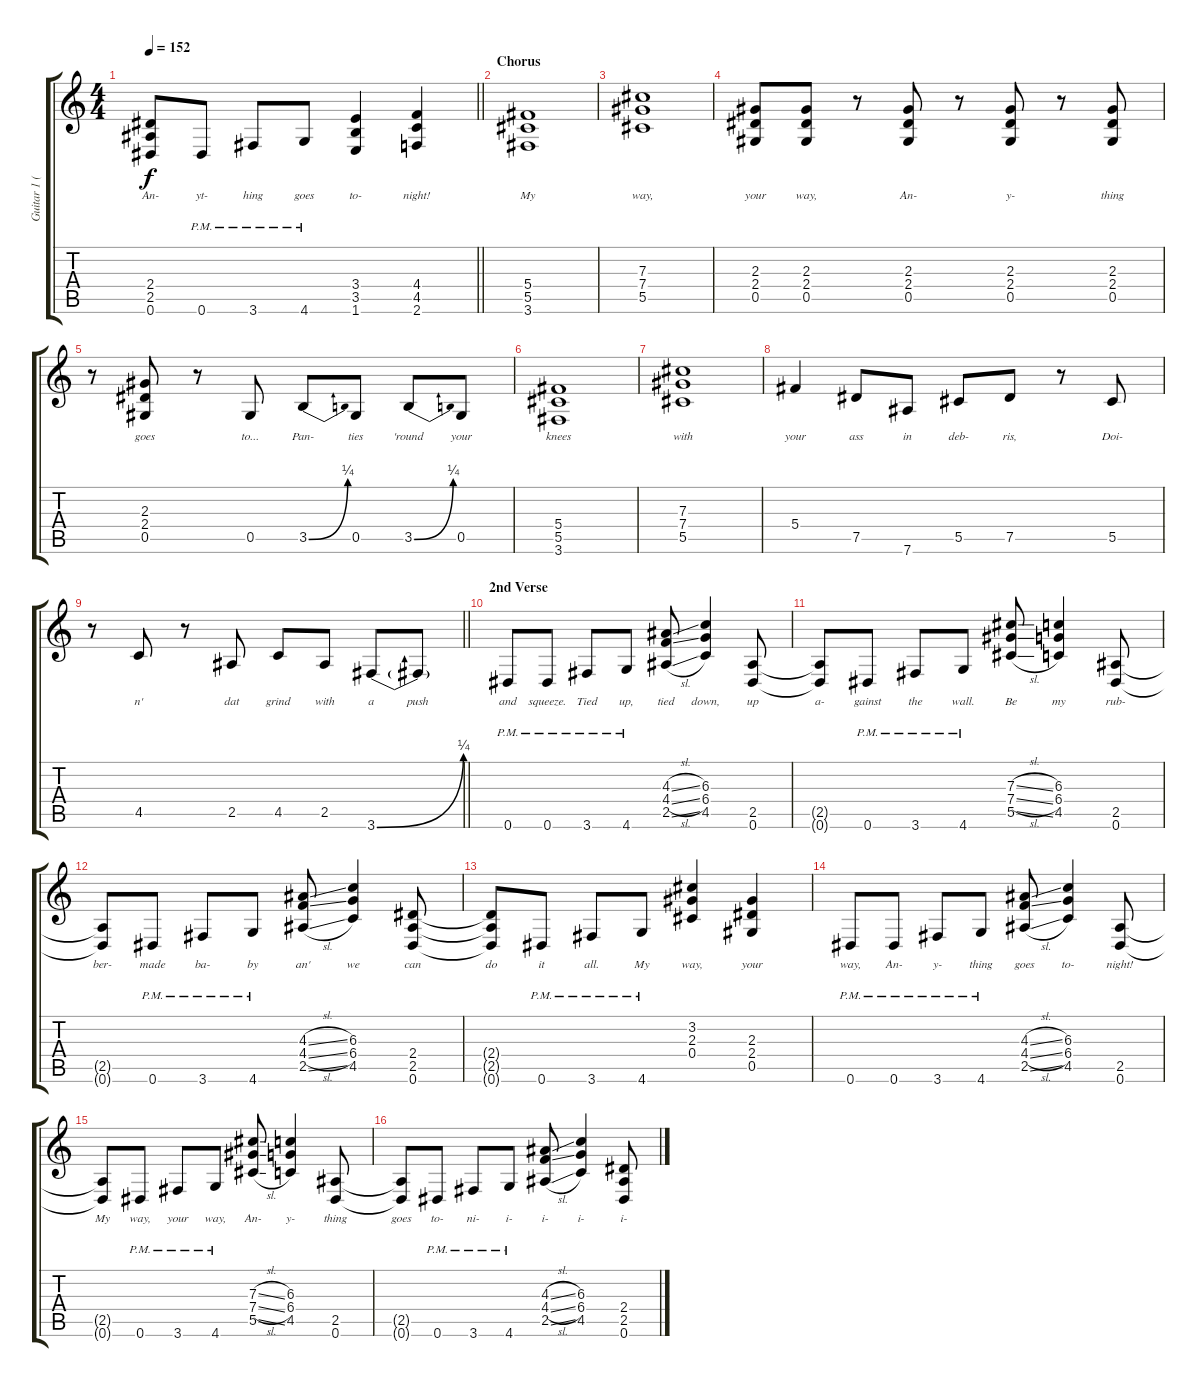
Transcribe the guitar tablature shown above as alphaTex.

\track ("Guitar 1 (Slash)" "Guitar 1 (") {instrument overdrivenguitar}
\staff {score tabs}
\tuning (Eb4 Bb3 Gb3 Db3 Ab2 Eb2) {hide}
\ts (4 4)
\tempo 152
\clef g2
\barLineRight lightlight
\ks c
(2.4{t} 2.5{t} 0.6{t}).8{lyrics (0 "An-") lyrics (1 "") lyrics (2 "") lyrics (3 "") lyrics (4 "") dy f} 0.6{pm}.8{lyrics (0 "yt-") lyrics (1 "") lyrics (2 "") lyrics (3 "") lyrics (4 "")} 3.6{pm}.8{lyrics (0 "hing") lyrics (1 "") lyrics (2 "") lyrics (3 "") lyrics (4 "")} 4.6{pm}.8{lyrics (0 "goes") lyrics (1 "") lyrics (2 "") lyrics (3 "") lyrics (4 "")} (3.4 3.5 1.6).4{lyrics (0 "to-") lyrics (1 "") lyrics (2 "") lyrics (3 "") lyrics (4 "")} (4.4 4.5 2.6).4{lyrics (0 "night!") lyrics (1 "") lyrics (2 "") lyrics (3 "") lyrics (4 "")} |
\section ("" "Chorus")
(5.4 5.5 3.6).1{lyrics (0 "My") lyrics (1 "") lyrics (2 "") lyrics (3 "") lyrics (4 "")} |
(7.3 7.4 5.5).1{lyrics (0 "way,") lyrics (1 "") lyrics (2 "") lyrics (3 "") lyrics (4 "")} |
(2.3 2.4 0.5).8{lyrics (0 "your") lyrics (1 "") lyrics (2 "") lyrics (3 "") lyrics (4 "")} (2.3 2.4 0.5).8{lyrics (0 "way,") lyrics (1 "") lyrics (2 "") lyrics (3 "") lyrics (4 "")} r.8 (2.3 2.4 0.5).8{lyrics (0 "An-") lyrics (1 "") lyrics (2 "") lyrics (3 "") lyrics (4 "")} r.8 (2.3 2.4 0.5).8{lyrics (0 "y-") lyrics (1 "") lyrics (2 "") lyrics (3 "") lyrics (4 "")} r.8 (2.3 2.4 0.5).8{lyrics (0 "thing") lyrics (1 "") lyrics (2 "") lyrics (3 "") lyrics (4 "")} |
r.8 (2.3 2.4 0.5).8{lyrics (0 "goes") lyrics (1 "") lyrics (2 "") lyrics (3 "") lyrics (4 "")} r.8 0.5.8{lyrics (0 "to...") lyrics (1 "") lyrics (2 "") lyrics (3 "") lyrics (4 "")} 3.5{be (bend 0 0 60 1)}.8{lyrics (0 "Pan-") lyrics (1 "") lyrics (2 "") lyrics (3 "") lyrics (4 "")} 0.5.8{lyrics (0 "ties") lyrics (1 "") lyrics (2 "") lyrics (3 "") lyrics (4 "")} 3.5{be (bend 0 0 60 1)}.8{lyrics (0 "'round") lyrics (1 "") lyrics (2 "") lyrics (3 "") lyrics (4 "")} 0.5.8{lyrics (0 "your") lyrics (1 "") lyrics (2 "") lyrics (3 "") lyrics (4 "")} |
(5.4 5.5 3.6).1{lyrics (0 "knees") lyrics (1 "") lyrics (2 "") lyrics (3 "") lyrics (4 "")} |
(7.3 7.4 5.5).1{lyrics (0 "with") lyrics (1 "") lyrics (2 "") lyrics (3 "") lyrics (4 "")} |
5.4.4{lyrics (0 "your") lyrics (1 "") lyrics (2 "") lyrics (3 "") lyrics (4 "")} 7.5.8{lyrics (0 "ass") lyrics (1 "") lyrics (2 "") lyrics (3 "") lyrics (4 "")} 7.6.8{lyrics (0 "in") lyrics (1 "") lyrics (2 "") lyrics (3 "") lyrics (4 "")} 5.5.8{lyrics (0 "deb-") lyrics (1 "") lyrics (2 "") lyrics (3 "") lyrics (4 "")} 7.5.8{lyrics (0 "ris,") lyrics (1 "") lyrics (2 "") lyrics (3 "") lyrics (4 "")} r.8 5.5.8{lyrics (0 "Doi-") lyrics (1 "") lyrics (2 "") lyrics (3 "") lyrics (4 "")} |
\barLineRight lightlight
r.8 4.5.8{lyrics (0 "n'") lyrics (1 "") lyrics (2 "") lyrics (3 "") lyrics (4 "")} r.8 2.5.8{lyrics (0 "dat") lyrics (1 "") lyrics (2 "") lyrics (3 "") lyrics (4 "")} 4.5.8{lyrics (0 "grind") lyrics (1 "") lyrics (2 "") lyrics (3 "") lyrics (4 "")} 2.5.8{lyrics (0 "with") lyrics (1 "") lyrics (2 "") lyrics (3 "") lyrics (4 "")} 3.6{be (bend 0 0 60 1)}.8{lyrics (0 "a") lyrics (1 "") lyrics (2 "") lyrics (3 "") lyrics (4 "")} 3.6{t}.8{lyrics (0 "push") lyrics (1 "") lyrics (2 "") lyrics (3 "") lyrics (4 "")} |
\section ("" "2nd Verse")
0.6{pm}.8{lyrics (0 "and") lyrics (1 "") lyrics (2 "") lyrics (3 "") lyrics (4 "")} 0.6{pm}.8{lyrics (0 "squeeze.") lyrics (1 "") lyrics (2 "") lyrics (3 "") lyrics (4 "")} 3.6{pm}.8{lyrics (0 "Tied") lyrics (1 "") lyrics (2 "") lyrics (3 "") lyrics (4 "")} 4.6{pm}.8{lyrics (0 "up,") lyrics (1 "") lyrics (2 "") lyrics (3 "") lyrics (4 "")} (4.3{sl} 4.4{sl} 2.5{sl}).8{lyrics (0 "tied") lyrics (1 "") lyrics (2 "") lyrics (3 "") lyrics (4 "")} (6.3 6.4 4.5).4{lyrics (0 "down,") lyrics (1 "") lyrics (2 "") lyrics (3 "") lyrics (4 "")} (2.5 0.6).8{lyrics (0 "up") lyrics (1 "") lyrics (2 "") lyrics (3 "") lyrics (4 "")} |
(2.5{t} 0.6{t}).8{lyrics (0 "a-") lyrics (1 "") lyrics (2 "") lyrics (3 "") lyrics (4 "")} 0.6{pm}.8{lyrics (0 "gainst") lyrics (1 "") lyrics (2 "") lyrics (3 "") lyrics (4 "")} 3.6{pm}.8{lyrics (0 "the") lyrics (1 "") lyrics (2 "") lyrics (3 "") lyrics (4 "")} 4.6{pm}.8{lyrics (0 "wall.") lyrics (1 "") lyrics (2 "") lyrics (3 "") lyrics (4 "")} (7.3{sl} 7.4{sl} 5.5{sl}).8{lyrics (0 "Be") lyrics (1 "") lyrics (2 "") lyrics (3 "") lyrics (4 "")} (6.3 6.4 4.5).4{lyrics (0 "my") lyrics (1 "") lyrics (2 "") lyrics (3 "") lyrics (4 "")} (2.5 0.6).8{lyrics (0 "rub-") lyrics (1 "") lyrics (2 "") lyrics (3 "") lyrics (4 "")} |
(2.5{t} 0.6{t}).8{lyrics (0 "ber-") lyrics (1 "") lyrics (2 "") lyrics (3 "") lyrics (4 "")} 0.6{pm}.8{lyrics (0 "made") lyrics (1 "") lyrics (2 "") lyrics (3 "") lyrics (4 "")} 3.6{pm}.8{lyrics (0 "ba-") lyrics (1 "") lyrics (2 "") lyrics (3 "") lyrics (4 "")} 4.6{pm}.8{lyrics (0 "by") lyrics (1 "") lyrics (2 "") lyrics (3 "") lyrics (4 "")} (4.3{sl} 4.4{sl} 2.5{sl}).8{lyrics (0 "an'") lyrics (1 "") lyrics (2 "") lyrics (3 "") lyrics (4 "")} (6.3 6.4 4.5).4{lyrics (0 "we") lyrics (1 "") lyrics (2 "") lyrics (3 "") lyrics (4 "")} (2.4 2.5 0.6).8{lyrics (0 "can") lyrics (1 "") lyrics (2 "") lyrics (3 "") lyrics (4 "")} |
(2.4{t} 2.5{t} 0.6{t}).8{lyrics (0 "do") lyrics (1 "") lyrics (2 "") lyrics (3 "") lyrics (4 "")} 0.6{pm}.8{lyrics (0 "it") lyrics (1 "") lyrics (2 "") lyrics (3 "") lyrics (4 "")} 3.6{pm}.8{lyrics (0 "all.") lyrics (1 "") lyrics (2 "") lyrics (3 "") lyrics (4 "")} 4.6{pm}.8{lyrics (0 "My") lyrics (1 "") lyrics (2 "") lyrics (3 "") lyrics (4 "")} (3.2 2.3 0.4).4{lyrics (0 "way,") lyrics (1 "") lyrics (2 "") lyrics (3 "") lyrics (4 "")} (2.3 2.4 0.5).4{lyrics (0 "your") lyrics (1 "") lyrics (2 "") lyrics (3 "") lyrics (4 "")} |
0.6{pm}.8{lyrics (0 "way,") lyrics (1 "") lyrics (2 "") lyrics (3 "") lyrics (4 "")} 0.6{pm}.8{lyrics (0 "An-") lyrics (1 "") lyrics (2 "") lyrics (3 "") lyrics (4 "")} 3.6{pm}.8{lyrics (0 "y-") lyrics (1 "") lyrics (2 "") lyrics (3 "") lyrics (4 "")} 4.6{pm}.8{lyrics (0 "thing") lyrics (1 "") lyrics (2 "") lyrics (3 "") lyrics (4 "")} (4.3{sl} 4.4{sl} 2.5{sl}).8{lyrics (0 "goes") lyrics (1 "") lyrics (2 "") lyrics (3 "") lyrics (4 "")} (6.3 6.4 4.5).4{lyrics (0 "to-") lyrics (1 "") lyrics (2 "") lyrics (3 "") lyrics (4 "")} (2.5 0.6).8{lyrics (0 "night!") lyrics (1 "") lyrics (2 "") lyrics (3 "") lyrics (4 "")} |
(2.5{t} 0.6{t}).8{lyrics (0 "My") lyrics (1 "") lyrics (2 "") lyrics (3 "") lyrics (4 "")} 0.6{pm}.8{lyrics (0 "way,") lyrics (1 "") lyrics (2 "") lyrics (3 "") lyrics (4 "")} 3.6{pm}.8{lyrics (0 "your") lyrics (1 "") lyrics (2 "") lyrics (3 "") lyrics (4 "")} 4.6{pm}.8{lyrics (0 "way,") lyrics (1 "") lyrics (2 "") lyrics (3 "") lyrics (4 "")} (7.3{sl} 7.4{sl} 5.5{sl}).8{lyrics (0 "An-") lyrics (1 "") lyrics (2 "") lyrics (3 "") lyrics (4 "")} (6.3 6.4 4.5).4{lyrics (0 "y-") lyrics (1 "") lyrics (2 "") lyrics (3 "") lyrics (4 "")} (2.5 0.6).8{lyrics (0 "thing") lyrics (1 "") lyrics (2 "") lyrics (3 "") lyrics (4 "")} |
(2.5{t} 0.6{t}).8{lyrics (0 "goes") lyrics (1 "") lyrics (2 "") lyrics (3 "") lyrics (4 "")} 0.6{pm}.8{lyrics (0 "to-") lyrics (1 "") lyrics (2 "") lyrics (3 "") lyrics (4 "")} 3.6{pm}.8{lyrics (0 "ni-") lyrics (1 "") lyrics (2 "") lyrics (3 "") lyrics (4 "")} 4.6{pm}.8{lyrics (0 "i-") lyrics (1 "") lyrics (2 "") lyrics (3 "") lyrics (4 "")} (4.3{sl} 4.4{sl} 2.5{sl}).8{lyrics (0 "i-") lyrics (1 "") lyrics (2 "") lyrics (3 "") lyrics (4 "")} (6.3 6.4 4.5).4{lyrics (0 "i-") lyrics (1 "") lyrics (2 "") lyrics (3 "") lyrics (4 "")} (2.4 2.5 0.6).8{lyrics (0 "i-") lyrics (1 "") lyrics (2 "") lyrics (3 "") lyrics (4 "")}
